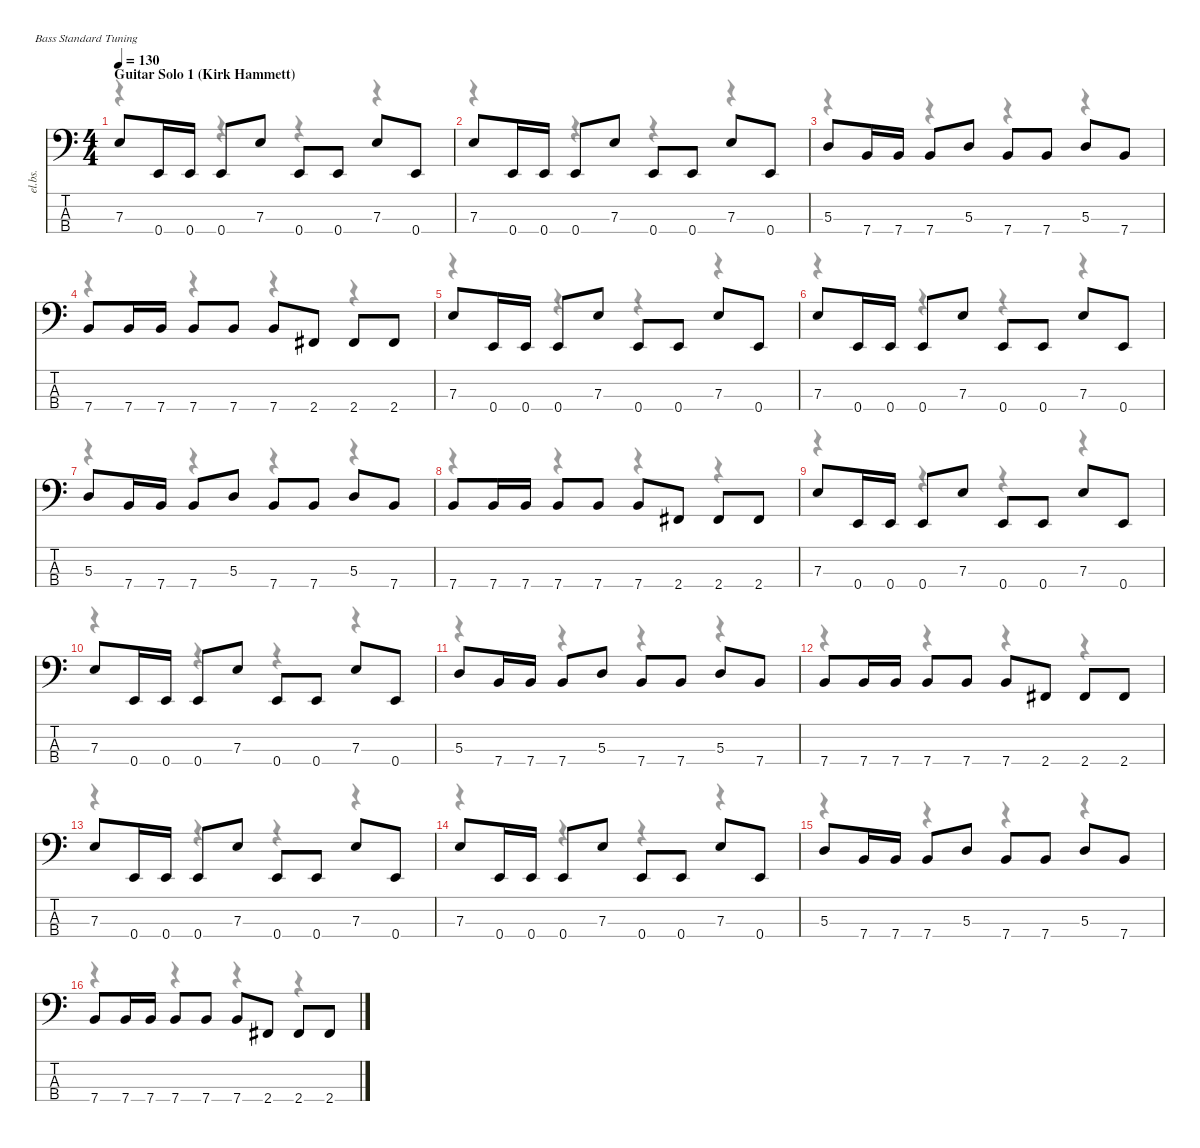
\defaultSystemsLayout 4
\hideDynamics
\bracketExtendMode nobrackets
\track ("Cliff Burton - Bass" "el.bs.") {instrument electricbassfinger}
\staff {score tabs}
\tuning (G2 D2 A1 E1)
\voice
\ts (4 4)
\section ("" "Guitar Solo 1 (Kirk Hammett)")
\tempo 130
\clef f4
\ks c
7.3.8{dy f} 0.4.16 0.4.16 0.4.8 7.3.8 0.4.8 0.4.8 7.3.8 0.4.8 |
7.3.8 0.4.16 0.4.16 0.4.8 7.3.8 0.4.8 0.4.8 7.3.8 0.4.8 |
5.3.8 7.4.16 7.4.16 7.4.8 5.3.8 7.4.8 7.4.8 5.3.8 7.4.8 |
7.4.8 7.4.16 7.4.16 7.4.8 7.4.8 7.4.8 2.4{acc #}.8 2.4{acc #}.8 2.4{acc #}.8 |
7.3.8 0.4.16 0.4.16 0.4.8 7.3.8 0.4.8 0.4.8 7.3.8 0.4.8 |
7.3.8 0.4.16 0.4.16 0.4.8 7.3.8 0.4.8 0.4.8 7.3.8 0.4.8 |
5.3.8 7.4.16 7.4.16 7.4.8 5.3.8 7.4.8 7.4.8 5.3.8 7.4.8 |
7.4.8 7.4.16 7.4.16 7.4.8 7.4.8 7.4.8 2.4{acc #}.8 2.4{acc #}.8 2.4{acc #}.8 |
7.3.8 0.4.16 0.4.16 0.4.8 7.3.8 0.4.8 0.4.8 7.3.8 0.4.8 |
7.3.8 0.4.16 0.4.16 0.4.8 7.3.8 0.4.8 0.4.8 7.3.8 0.4.8 |
5.3.8 7.4.16 7.4.16 7.4.8 5.3.8 7.4.8 7.4.8 5.3.8 7.4.8 |
7.4.8 7.4.16 7.4.16 7.4.8 7.4.8 7.4.8 2.4{acc #}.8 2.4{acc #}.8 2.4{acc #}.8 |
7.3.8 0.4.16 0.4.16 0.4.8 7.3.8 0.4.8 0.4.8 7.3.8 0.4.8 |
7.3.8 0.4.16 0.4.16 0.4.8 7.3.8 0.4.8 0.4.8 7.3.8 0.4.8 |
5.3.8 7.4.16 7.4.16 7.4.8 5.3.8 7.4.8 7.4.8 5.3.8 7.4.8 |
7.4.8 7.4.16 7.4.16 7.4.8 7.4.8 7.4.8 2.4{acc #}.8 2.4{acc #}.8 2.4{ss acc #}.8
\voice
\clef f4
\ottava regular
\simile none
\ks c
r.4{dy mf} r.4 r.4 r.4 |
r.4 r.4 r.4 r.4 |
r.4 r.4 r.4 r.4 |
r.4 r.4 r.4 r.4 |
r.4 r.4 r.4 r.4 |
r.4 r.4 r.4 r.4 |
r.4 r.4 r.4 r.4 |
r.4 r.4 r.4 r.4 |
r.4 r.4 r.4 r.4 |
r.4 r.4 r.4 r.4 |
r.4 r.4 r.4 r.4 |
r.4 r.4 r.4 r.4 |
r.4 r.4 r.4 r.4 |
r.4 r.4 r.4 r.4 |
r.4 r.4 r.4 r.4 |
r.4 r.4 r.4 r.4
